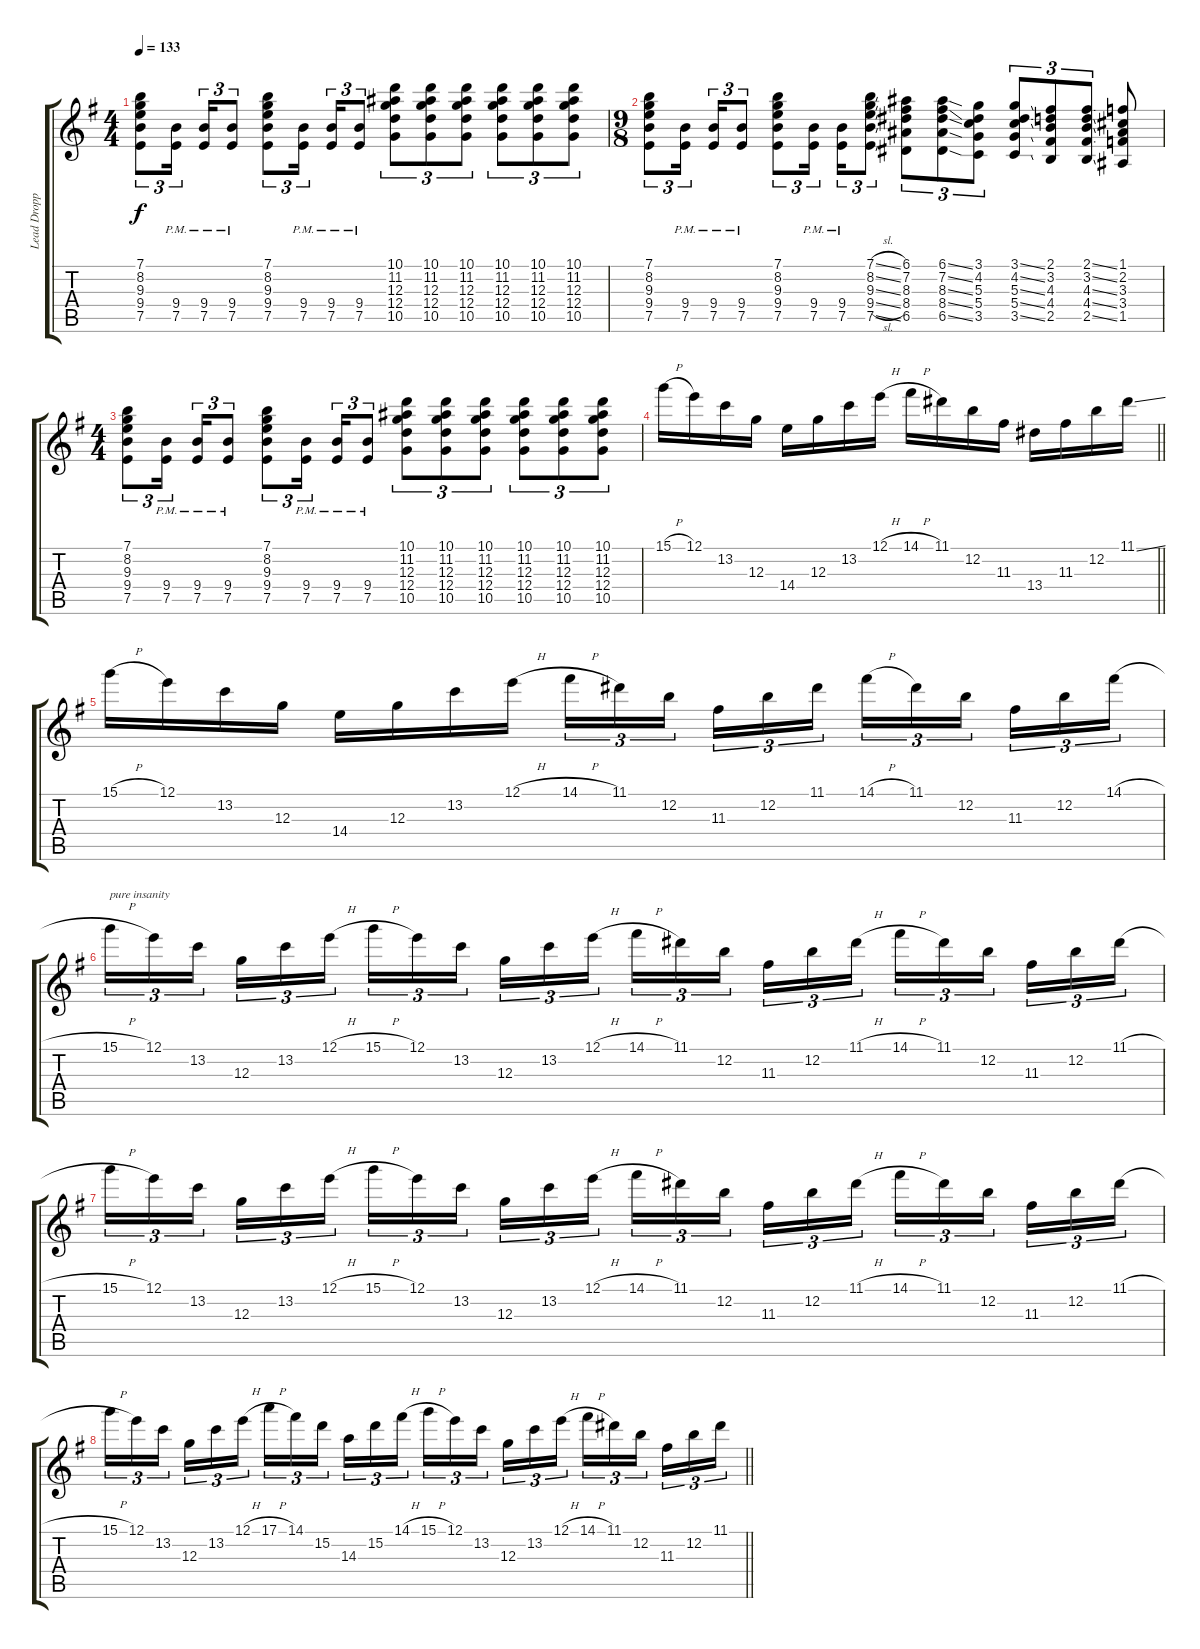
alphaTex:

\track ("Lead Dropped D " "Lead Dropp") {instrument distortionguitar}
\staff {score tabs}
\tuning (E4 B3 G3 D3 A2 D2) {hide}
\ts (4 4)
\tempo 133
\clef g2
\ks eminor
(7.1 8.2 9.3 9.4 7.5).8{tu (3 2) dy f volume 15 balance 0} (9.4{pm} 7.5{pm}).16{tu (3 2) beam splitsecondary} (9.4{pm} 7.5{pm}).16{tu (3 2)} (9.4{pm} 7.5{pm}).8{tu (3 2)} (7.1 8.2 9.3 9.4 7.5).8{tu (3 2)} (9.4{pm} 7.5{pm}).16{tu (3 2) beam splitsecondary} (9.4{pm} 7.5{pm}).16{tu (3 2)} (9.4{pm} 7.5{pm}).8{tu (3 2)} (10.1 11.2 12.3 12.4 10.5).8{tu (3 2)} (10.1 11.2 12.3 12.4 10.5).8{tu (3 2)} (10.1 11.2 12.3 12.4 10.5).8{tu (3 2)} (10.1 11.2 12.3 12.4 10.5).8{tu (3 2)} (10.1 11.2 12.3 12.4 10.5).8{tu (3 2)} (10.1 11.2 12.3 12.4 10.5).8{tu (3 2)} |
\ts (9 8)
(7.1 8.2 9.3 9.4 7.5).8{tu (3 2)} (9.4{pm} 7.5{pm}).16{tu (3 2) beam splitsecondary} (9.4{pm} 7.5{pm}).16{tu (3 2)} (9.4{pm} 7.5{pm}).8{tu (3 2)} (7.1 8.2 9.3 9.4 7.5).8{tu (3 2)} (9.4{pm} 7.5{pm}).16{tu (3 2)} (9.4{pm} 7.5{pm}).16{tu (3 2)} (7.1{sl} 8.2{sl} 9.3{sl} 9.4{sl} 7.5{sl}).8{tu (3 2)} (6.1 7.2 8.3 8.4 6.5).8{tu (3 2)} (6.1{ss} 7.2{ss} 8.3{ss} 8.4{ss} 6.5{ss}).8{tu (3 2)} (3.1 4.2 5.3 5.4 3.5).8{tu (3 2)} (3.1{ss} 4.2{ss} 5.3{ss} 5.4{ss} 3.5{ss}).8{tu (3 2)} (2.1 3.2 4.3 4.4 2.5).8{tu (3 2)} (2.1{ss} 3.2{ss} 4.3{ss} 4.4{ss} 2.5{ss}).8{tu (3 2)} (1.1 2.2 3.3 3.4 1.5).8 |
\ts (4 4)
(7.1 8.2 9.3 9.4 7.5).8{tu (3 2)} (9.4{pm} 7.5{pm}).16{tu (3 2) beam splitsecondary} (9.4{pm} 7.5{pm}).16{tu (3 2)} (9.4{pm} 7.5{pm}).8{tu (3 2)} (7.1 8.2 9.3 9.4 7.5).8{tu (3 2)} (9.4{pm} 7.5{pm}).16{tu (3 2) beam splitsecondary} (9.4{pm} 7.5{pm}).16{tu (3 2)} (9.4{pm} 7.5{pm}).8{tu (3 2)} (10.1 11.2 12.3 12.4 10.5).8{tu (3 2)} (10.1 11.2 12.3 12.4 10.5).8{tu (3 2)} (10.1 11.2 12.3 12.4 10.5).8{tu (3 2)} (10.1 11.2 12.3 12.4 10.5).8{tu (3 2)} (10.1 11.2 12.3 12.4 10.5).8{tu (3 2)} (10.1 11.2 12.3 12.4 10.5).8{tu (3 2)} |
\barLineRight lightlight
15.1{h}.16{volume 16 balance 8} 12.1.16 13.2.16 12.3.16 14.4.16 12.3.16 13.2.16 12.1{h}.16 14.1{h}.16 11.1.16 12.2.16 11.3.16 13.4.16 11.3.16 12.2.16 11.1{ss}.16 |
\section ("" "")
15.1{h}.16 12.1.16 13.2.16 12.3.16 14.4.16 12.3.16 13.2.16 12.1{h}.16 14.1{h}.16{tu (3 2)} 11.1.16{tu (3 2)} 12.2.16{tu (3 2) beam splitsecondary} 11.3.16{tu (3 2)} 12.2.16{tu (3 2)} 11.1.16{tu (3 2)} 14.1{h}.16{tu (3 2)} 11.1.16{tu (3 2)} 12.2.16{tu (3 2) beam splitsecondary} 11.3.16{tu (3 2)} 12.2.16{tu (3 2)} 14.1{h}.16{tu (3 2)} |
15.1{h}.16{tu (3 2) txt "pure insanity"} 12.1.16{tu (3 2)} 13.2.16{tu (3 2) beam splitsecondary} 12.3.16{tu (3 2)} 13.2.16{tu (3 2)} 12.1{h}.16{tu (3 2)} 15.1{h}.16{tu (3 2)} 12.1.16{tu (3 2)} 13.2.16{tu (3 2) beam splitsecondary} 12.3.16{tu (3 2)} 13.2.16{tu (3 2)} 12.1{h}.16{tu (3 2)} 14.1{h}.16{tu (3 2)} 11.1.16{tu (3 2)} 12.2.16{tu (3 2) beam splitsecondary} 11.3.16{tu (3 2)} 12.2.16{tu (3 2)} 11.1{h}.16{tu (3 2)} 14.1{h}.16{tu (3 2)} 11.1.16{tu (3 2)} 12.2.16{tu (3 2) beam splitsecondary} 11.3.16{tu (3 2)} 12.2.16{tu (3 2)} 11.1{h}.16{tu (3 2)} |
15.1{h}.16{tu (3 2)} 12.1.16{tu (3 2)} 13.2.16{tu (3 2) beam splitsecondary} 12.3.16{tu (3 2)} 13.2.16{tu (3 2)} 12.1{h}.16{tu (3 2)} 15.1{h}.16{tu (3 2)} 12.1.16{tu (3 2)} 13.2.16{tu (3 2) beam splitsecondary} 12.3.16{tu (3 2)} 13.2.16{tu (3 2)} 12.1{h}.16{tu (3 2)} 14.1{h}.16{tu (3 2)} 11.1.16{tu (3 2)} 12.2.16{tu (3 2) beam splitsecondary} 11.3.16{tu (3 2)} 12.2.16{tu (3 2)} 11.1{h}.16{tu (3 2)} 14.1{h}.16{tu (3 2)} 11.1.16{tu (3 2)} 12.2.16{tu (3 2) beam splitsecondary} 11.3.16{tu (3 2)} 12.2.16{tu (3 2)} 11.1{h}.16{tu (3 2)} |
\barLineRight lightlight
15.1{h}.16{tu (3 2)} 12.1.16{tu (3 2)} 13.2.16{tu (3 2) beam splitsecondary} 12.3.16{tu (3 2)} 13.2.16{tu (3 2)} 12.1{h}.16{tu (3 2)} 17.1{h}.16{tu (3 2)} 14.1.16{tu (3 2)} 15.2.16{tu (3 2) beam splitsecondary} 14.3.16{tu (3 2)} 15.2.16{tu (3 2)} 14.1{h}.16{tu (3 2)} 15.1{h}.16{tu (3 2)} 12.1.16{tu (3 2)} 13.2.16{tu (3 2) beam splitsecondary} 12.3.16{tu (3 2)} 13.2.16{tu (3 2)} 12.1{h}.16{tu (3 2)} 14.1{h}.16{tu (3 2)} 11.1.16{tu (3 2)} 12.2.16{tu (3 2) beam splitsecondary} 11.3.16{tu (3 2)} 12.2.16{tu (3 2)} 11.1{h}.16{tu (3 2)}
